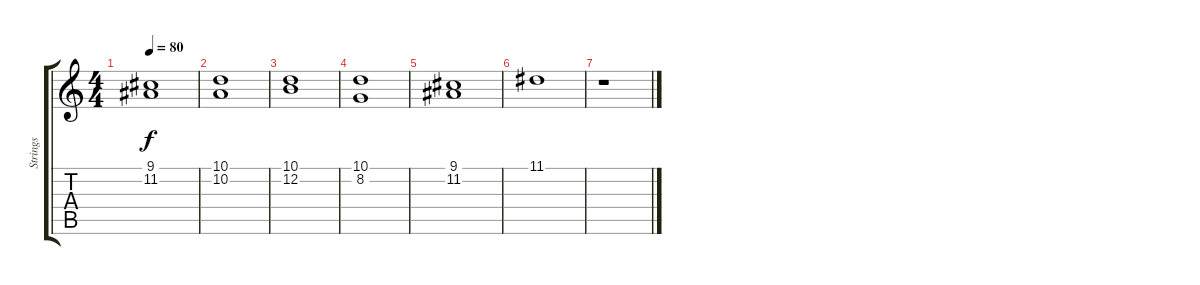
\track ("Strings" "Strings") {instrument stringensemble2}
\staff {score tabs}
\tuning (E4 B3 G3 D3 A2 E2) {hide}
\ts (4 4)
\tempo 80
\clef g2
\ks c
(9.1 11.2).1{dy f} |
(10.1 10.2).1 |
(10.1 12.2).1 |
(10.1 8.2).1 |
(9.1 11.2).1 |
11.1.1 |
r.1
